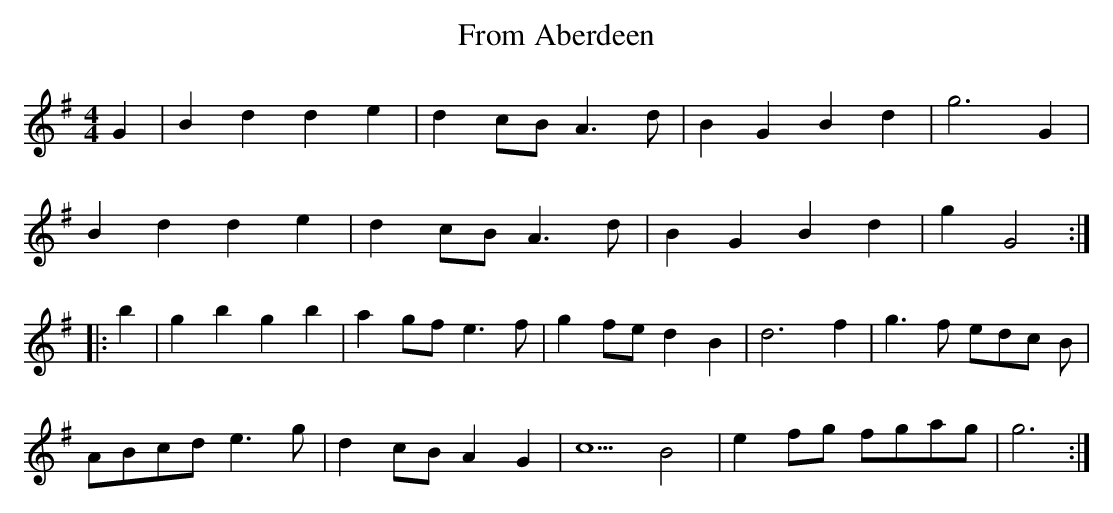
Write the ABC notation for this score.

X:1
T:From Aberdeen
M:4/4
L:1/8
K:G
G2|B2 d2 d2 e2|d2 cB A3 d|B2 G2 B2 d2|g6 G2|
B2 d2 d2 e2|d2 cB A3 d| B2 G2 B2 d2|g2 G4:|
|:b2 |g2 b2 g2 b2|a2 gf e3 f|g2 fe d2 B2|d6 f2|g3 f edc B|
ABcd e3 g| d2 cB A2 G2|c5 B4|e2 fg fgag| g6:|
